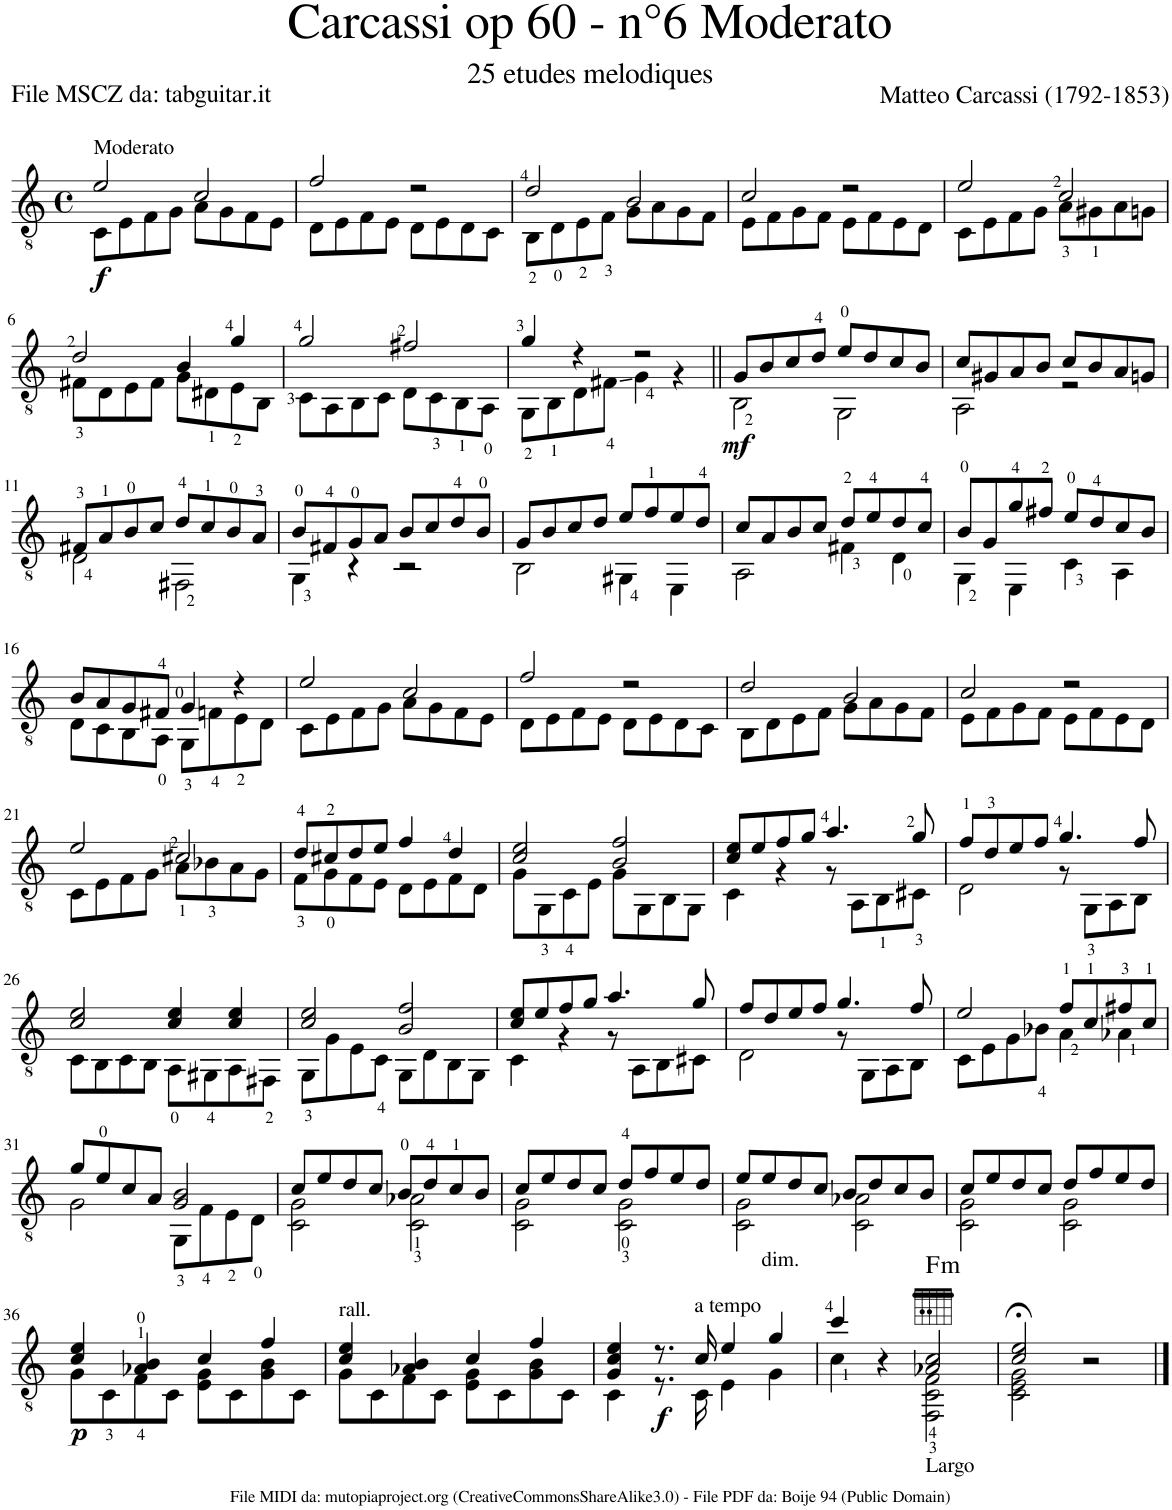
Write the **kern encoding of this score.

**kern	**dynam	**harte
*part1	*part1	*part1
*staff1	*staff1	*
*I"Guitar	*	*
*I'Guit.	*	*
*clefGv2	*	*
*k[]	*	*
*M4/4	*	*
*met(c)	*	*
=1	=1	=1
*^	*	*
!LO:TX:a:t=Moderato	!	!	!
!	!	!LO:DY:b	!
2e/	8C\L	f	.
.	8E\	.	.
.	8F\	.	.
.	8G\J	.	.
2c/	8A\L	.	.
.	8G\	.	.
.	8F\	.	.
.	8E\J	.	.
=2	=2	=2	=2
2f/	8D\L	.	.
.	8E\	.	.
.	8F\	.	.
.	8E\J	.	.
2r	8D\L	.	.
.	8E\	.	.
.	8D\	.	.
.	8C\J	.	.
=3	=3	=3	=3
2d/	8BB\L	.	.
.	8D\	.	.
.	8E\	.	.
.	8F\J	.	.
2B/	8G\L	.	.
.	8A\	.	.
.	8G\	.	.
.	8F\J	.	.
=4	=4	=4	=4
2c/	8E\L	.	.
.	8F\	.	.
.	8G\	.	.
.	8F\J	.	.
2r	8E\L	.	.
.	8F\	.	.
.	8E\	.	.
.	8D\J	.	.
=5	=5	=5	=5
2e/	8C\L	.	.
.	8E\	.	.
.	8F\	.	.
.	8G\J	.	.
2c/	8A\L	.	.
.	8G#X\	.	.
.	8A\	.	.
.	8Gn\J	.	.
!!LO:LB:g=z	!!
=6	=6	=6	=6
2d/	8F#X\L	.	.
.	8D\	.	.
.	8E\	.	.
.	8F#\J	.	.
4B/	8G\L	.	.
.	8D#X\	.	.
4g/	8E\	.	.
.	8BB\J	.	.
=7	=7	=7	=7
2g/	8C\L	.	.
.	8AA\	.	.
.	8BB\	.	.
.	8C\J	.	.
2f#X/	8D\L	.	.
.	8C\	.	.
.	8BB\	.	.
.	8AA\J	.	.
=8	=8	=8	=8
4g/	8GG\L	.	.
.	8BB\	.	.
4r	8D\	.	.
.	8F#X\J	.	.
2r	4G\	.	.
.	4r	.	.
=9||	=9||	=9||	=9||
!	!	!LO:DY:b	!
8G/L	2BB\	mf	.
8B/	.	.	.
8c/	.	.	.
8d/J	.	.	.
8e/L	2GG\	.	.
8d/	.	.	.
8c/	.	.	.
8B/J	.	.	.
=10	=10	=10	=10
8c/L	2AA\	.	.
8G#X/	.	.	.
8A/	.	.	.
8B/J	.	.	.
8c/L	2r	.	.
8B/	.	.	.
8A/	.	.	.
8Gn/J	.	.	.
!!LO:LB:g=z	!!
=11	=11	=11	=11
8F#X/L	2D\	.	.
8A/	.	.	.
8B/	.	.	.
8c/J	.	.	.
8d/L	2FF#X\	.	.
8c/	.	.	.
8B/	.	.	.
8A/J	.	.	.
=12	=12	=12	=12
8B/L	4GG\	.	.
8F#X/	.	.	.
8G/	4r	.	.
8A/J	.	.	.
8B/L	2r	.	.
8c/	.	.	.
8d/	.	.	.
8B/J	.	.	.
=13	=13	=13	=13
8G/L	2BB\	.	.
8B/	.	.	.
8c/	.	.	.
8d/J	.	.	.
8e/L	4GG#X\	.	.
8f/	.	.	.
8e/	4EE\	.	.
8d/J	.	.	.
=14	=14	=14	=14
8c/L	2AA\	.	.
8A/	.	.	.
8B/	.	.	.
8c/J	.	.	.
8d/L	4F#X\	.	.
8e/	.	.	.
8d/	4D\	.	.
8c/J	.	.	.
=15	=15	=15	=15
8B/L	4GG\	.	.
8G/	.	.	.
8g/	4EE\	.	.
8f#X/J	.	.	.
8e/L	4C\	.	.
8d/	.	.	.
8c/	4AA\	.	.
8B/J	.	.	.
!!LO:LB:g=z	!!
=16	=16	=16	=16
8B/L	8D\L	.	.
8A/	8C\	.	.
8G/	8BB\	.	.
8F#X/J	8AA\J	.	.
4G/	8GG\L	.	.
.	8Fn\	.	.
4r	8E\	.	.
.	8D\J	.	.
=17	=17	=17	=17
2e/	8C\L	.	.
.	8E\	.	.
.	8F\	.	.
.	8G\J	.	.
2c/	8A\L	.	.
.	8G\	.	.
.	8F\	.	.
.	8E\J	.	.
=18	=18	=18	=18
2f/	8D\L	.	.
.	8E\	.	.
.	8F\	.	.
.	8E\J	.	.
2r	8D\L	.	.
.	8E\	.	.
.	8D\	.	.
.	8C\J	.	.
=19	=19	=19	=19
2d/	8BB\L	.	.
.	8D\	.	.
.	8E\	.	.
.	8F\J	.	.
2B/	8G\L	.	.
.	8A\	.	.
.	8G\	.	.
.	8F\J	.	.
=20	=20	=20	=20
2c/	8E\L	.	.
.	8F\	.	.
.	8G\	.	.
.	8F\J	.	.
2r	8E\L	.	.
.	8F\	.	.
.	8E\	.	.
.	8D\J	.	.
!!LO:LB:g=z	!!
=21	=21	=21	=21
2e/	8C\L	.	.
.	8E\	.	.
.	8F\	.	.
.	8G\J	.	.
2c#X/	8A\L	.	.
.	8B-X\	.	.
.	8A\	.	.
.	8G\J	.	.
=22	=22	=22	=22
8d/L	8F\L	.	.
8c#X/	8G\	.	.
8d/	8F\	.	.
8e/J	8E\J	.	.
4f/	8D\L	.	.
.	8E\	.	.
4d/	8F\	.	.
.	8D\J	.	.
=23	=23	=23	=23
2c/ 2e/	8G\L	.	.
.	8GG\	.	.
.	8C\	.	.
.	8E\J	.	.
2B/ 2f/	8G\L	.	.
.	8GG\	.	.
.	8BB\	.	.
.	8GG\J	.	.
=24	=24	=24	=24
8c/ 8e/L	4C\	.	.
8e/	.	.	.
8f/	4r	.	.
8g/J	.	.	.
4.a/	8r	.	.
.	8AA\L	.	.
.	8BB\	.	.
8g/	8C#X\J	.	.
=25	=25	=25	=25
8f/L	2D\	.	.
8d/	.	.	.
8e/	.	.	.
8f/J	.	.	.
4.g/	8r	.	.
.	8GG\L	.	.
.	8AA\	.	.
8f/	8BB\J	.	.
!!LO:LB:g=z	!!
=26	=26	=26	=26
2c/ 2e/	8C\L	.	.
.	8BB\	.	.
.	8C\	.	.
.	8BB\J	.	.
4c/ 4e/	8AA\L	.	.
.	8GG#X\	.	.
4c/ 4e/	8AA\	.	.
.	8FF#X\J	.	.
=27	=27	=27	=27
2c/ 2e/	8GG\L	.	.
.	8G\	.	.
.	8E\	.	.
.	8C\J	.	.
2B/ 2f/	8GG\L	.	.
.	8D\	.	.
.	8BB\	.	.
.	8GG\J	.	.
=28	=28	=28	=28
8c/ 8e/L	4C\	.	.
8e/	.	.	.
8f/	4r	.	.
8g/J	.	.	.
4.a/	8r	.	.
.	8AA\L	.	.
.	8BB\	.	.
8g/	8C#X\J	.	.
=29	=29	=29	=29
8f/L	2D\	.	.
8d/	.	.	.
8e/	.	.	.
8f/J	.	.	.
4.g/	8r	.	.
.	8GG\L	.	.
.	8AA\	.	.
8f/	8BB\J	.	.
=30	=30	=30	=30
2e/	8C\L	.	.
.	8E\	.	.
.	8G\	.	.
.	8B-X\J	.	.
8f/L	4A\	.	.
8c/	.	.	.
8f#X/	4A-X\	.	.
8c/J	.	.	.
!!LO:LB:g=z	!!
=31	=31	=31	=31
8g/L	2G\	.	.
8e/	.	.	.
8c/	.	.	.
8A/J	.	.	.
2G/ 2B/	8GG\L	.	.
.	8F\	.	.
.	8E\	.	.
.	8D\J	.	.
=32	=32	=32	=32
8c/L	2C\ 2G\	.	.
8e/	.	.	.
8d/	.	.	.
8c/J	.	.	.
8B/L	2C\ 2A-X\	.	.
8d/	.	.	.
8c/	.	.	.
8B/J	.	.	.
=33	=33	=33	=33
8c/L	2C\ 2G\	.	.
8e/	.	.	.
8d/	.	.	.
8c/J	.	.	.
8d/L	2C\ 2G\	.	.
8f/	.	.	.
8e/	.	.	.
8d/J	.	.	.
=34	=34	=34	=34
8e/L	2C\ 2G\	.	.
!LO:TX:b:t=dim.	!	!	!
8e/	.	.	.
8d/	.	.	.
8c/J	.	.	.
8B/L	2C\ 2A-X\	.	.
8d/	.	.	.
8c/	.	.	.
8B/J	.	.	.
=35	=35	=35	=35
8c/L	2C\ 2G\	.	.
8e/	.	.	.
8d/	.	.	.
8c/J	.	.	.
8d/L	2C\ 2G\	.	.
8f/	.	.	.
8e/	.	.	.
8d/J	.	.	.
!!LO:LB:g=z	!!
=36	=36	=36	=36
!	!	!LO:DY:b	!
4c/ 4e/	8G\L	p	.
.	8C\	.	.
4A-X/ 4B/	8F\	.	.
.	8C\J	.	.
4c/	8E\ 8G\L	.	.
.	8C\	.	.
4f/	8G\ 8B\	.	.
.	8C\J	.	.
=37	=37	=37	=37
!LO:TX:a:t=rall.	!	!	!
4c/ 4e/	8G\L	.	.
.	8C\	.	.
4A-X/ 4B/	8F\	.	.
.	8C\J	.	.
4c/	8E\ 8G\L	.	.
.	8C\	.	.
4f/	8G\ 8B\	.	.
.	8C\J	.	.
=38	=38	=38	=38
4G/ 4c/ 4e/	4C\	.	.
!	!	!LO:DY:b	!
8.r	8.r	f	.
!LO:TX:a:t=a tempo	!	!	!
16c/	16C\	.	.
4e/	4E\	.	.
4g/	4G\	.	.
=39	=39	=39	=39
4cc/	4c\	.	.
4r	4ryy	.	.
!LO:TX:b:t=Largo	!	!	!LO:H:kt=m
2A-X/ 2c/	2FF\ 2C\ 2F\	.	F:min
=40	=40	=40	=40
2c/;< 2e/;<	2C\ 2E\ 2G\	.	.
2r	2ryy	.	.
*v	*v	*	*
==	==	==
*-	*-	*-
